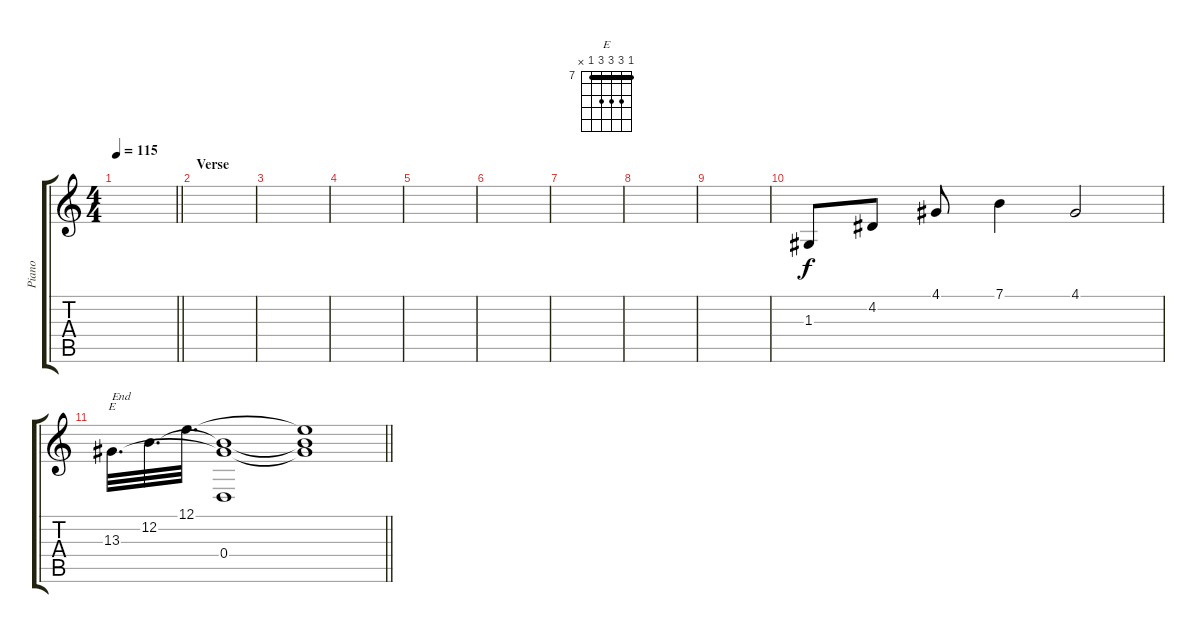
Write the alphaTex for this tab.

\track ("Piano" "Piano") {instrument electricgrandpiano}
\staff {score tabs}
\tuning (E4 B3 G3 D3 A2 E2) {hide}
\chord ("E" 7 9 9 9 7 x) {firstfret 7 barre 7}
\ts (4 4)
\tempo 115
\clef g2
\barLineRight lightlight
\ks c
|
\section ("" "Verse")
|
|
|
|
|
|
|
|
1.3.8 4.2.8 4.1.8 7.1.4 4.1.2 |
\barLineRight lightlight
13.3.32{d ch "E" txt "End"} 12.2.32{d} 12.1.32{d} (12.2{t} 13.3{t} 0.4).1 (12.1{t} 12.2{t} 13.3{t}).1
